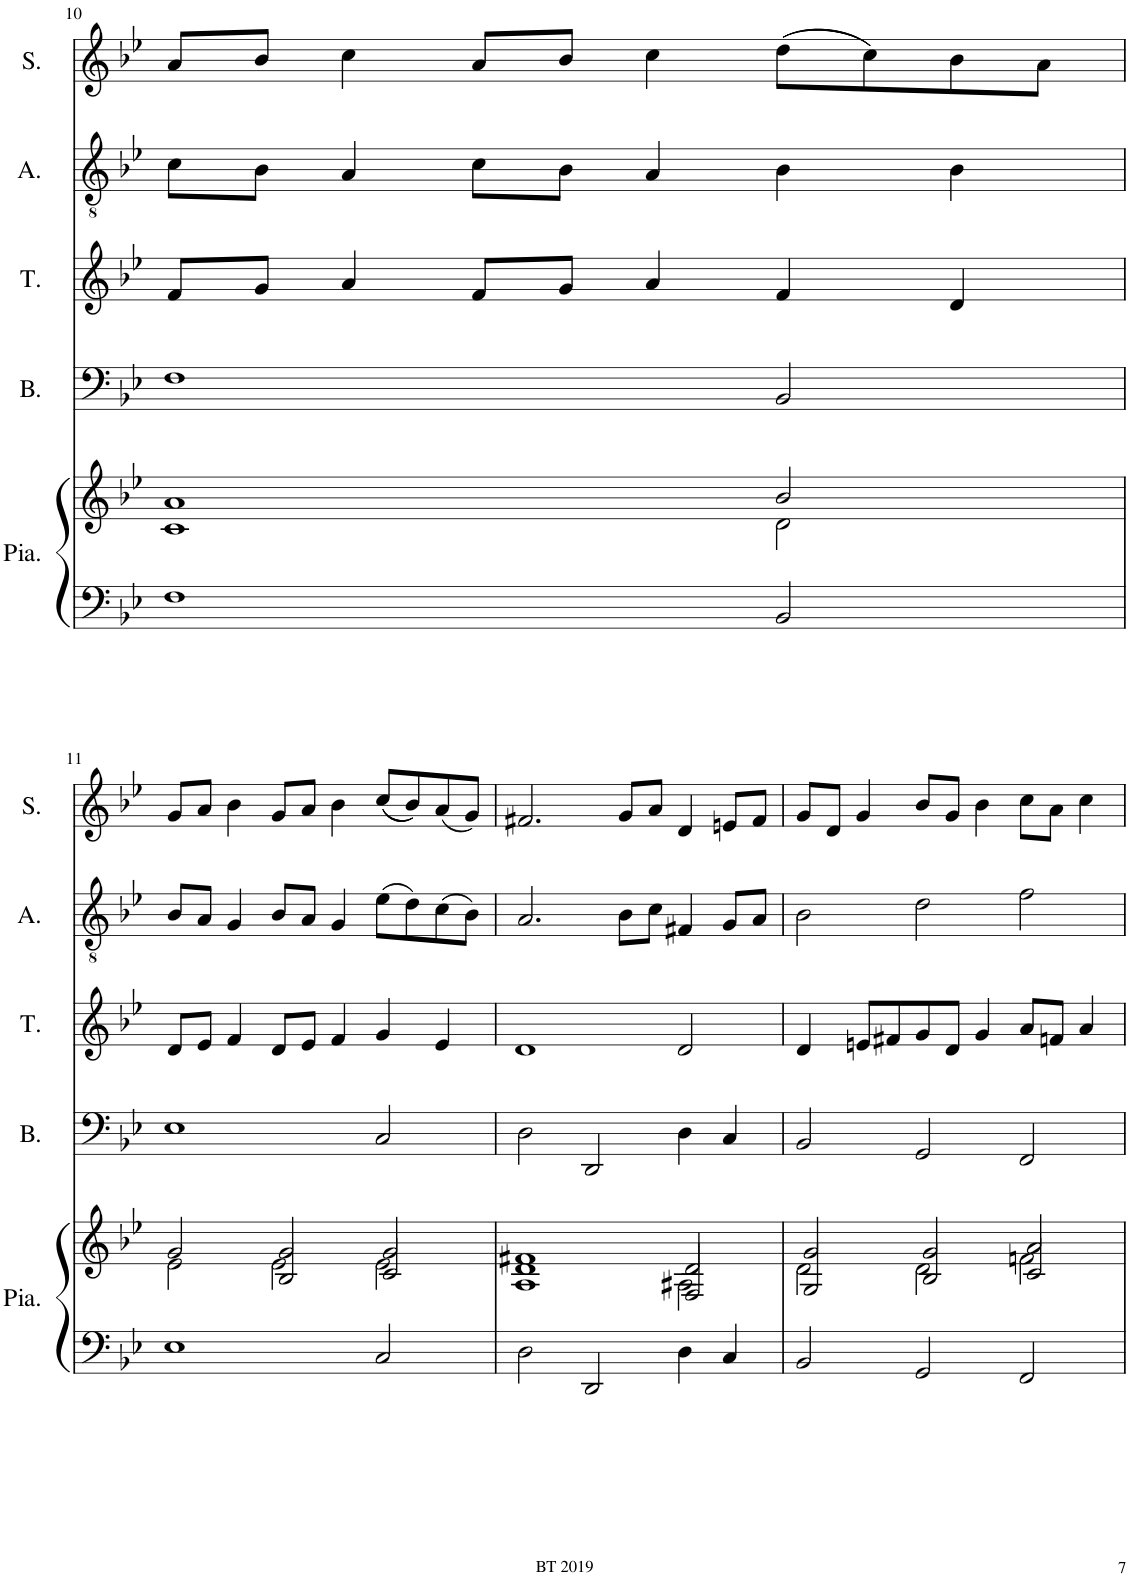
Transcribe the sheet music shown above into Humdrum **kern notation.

**kern	**kern	**kern	**kern	**kern	**kern
*part5	*part5	*part4	*part3	*part2	*part1
*staff6	*staff5	*staff4	*staff3	*staff2	*staff1
*I"Piano	*	*I"Basse	*I"Ténor	*I"Alto	*I"Soprano
*I'Pia.	*	*I'B.	*I'T.	*I'A.	*I'S.
!!LO:PB:g=z
*clefF4	*clefG2	*clefF4	*clefG2	*clefGv2	*clefG2
*k[b-e-]	*k[b-e-]	*k[b-e-]	*k[b-e-]	*k[b-e-]	*k[b-e-]
*M6/4	*M6/4	*M6/4	*M6/4	*M6/4	*M6/4
=10	=10	=10	=10	=10	=10
*	*^	*	*	*	*
1F	1a	1c	1F	8f/L	8c\L	8a/L
.	.	.	.	8g/J	8B-\J	8b-/J
.	.	.	.	4a/	4A/	4cc\
.	.	.	.	8f/L	8c\L	8a/L
.	.	.	.	8g/J	8B-\J	8b-/J
.	.	.	.	4a/	4A/	4cc\
2BB-/	2b-/	2d\	2BB-/	4f/	4B-\	((8dd\L
.	.	.	.	.	.	8cc\))
.	.	.	.	4d/	4B-\	8b-\
.	.	.	.	.	.	8a\J
!!LO:LB:g=z
=11	=11	=11	=11	=11	=11	=11
*	*	*^	*	*	*	*
1E-	2g/	2e-\	2ryy	1E-	8d/L	8B-/L	8g/L
.	.	.	.	.	8e-/J	8A/J	8a/J
.	.	.	.	.	4f/	4G/	4b-\
.	2g/	2e-\	2B-/	.	8d/L	8B-/L	8g/L
.	.	.	.	.	8e-/J	8A/J	8a/J
.	.	.	.	.	4f/	4G/	4b-\
2C/	2g/	2e-\	2c/	2C/	4g/	(8e-\L	((8cc/L
.	.	.	.	.	.	8d\)	8b-/))
.	.	.	.	.	4e-/	(8c\	(8a/
.	.	.	.	.	.	8B-\J)	8g/J)
=12	=12	=12	=12	=12	=12	=12	=12
2D\	1f#X	1d	1A	2D\	1d	2.A/	2.f#X/
2DD/	.	.	.	2DD/	.	.	.
.	.	.	.	.	.	8B-\L	8g/L
.	.	.	.	.	.	8c\J	8a/J
4D\	2d/	2A#X\	2F/	4D\	2d/	4F#X/	4d/
4C/	.	.	.	4C/	.	8G/L	8en/L
.	.	.	.	.	.	8A/J	8f#/J
=13	=13	=13	=13	=13	=13	=13	=13
2BB-/	2g/	2d\	2G/	2BB-/	4d/	2B-\	8g/L
.	.	.	.	.	.	.	8d/J
.	.	.	.	.	8en/L	.	4g/
.	.	.	.	.	8f#X/	.	.
2GG/	2g/	2d\	2B-/	2GG/	8g/	2d\	8b-/L
.	.	.	.	.	8d/J	.	8g/J
.	.	.	.	.	4g/	.	4b-\
2FF/	2a/	2fn\	2c/	2FF/	8a/L	2f\	8cc\L
.	.	.	.	.	8fn/J	.	8a\J
.	.	.	.	.	4a/	.	4cc\
*	*v	*v	*v	*	*	*	*
=	=	=	=	=	=
*-	*-	*-	*-	*-	*-
